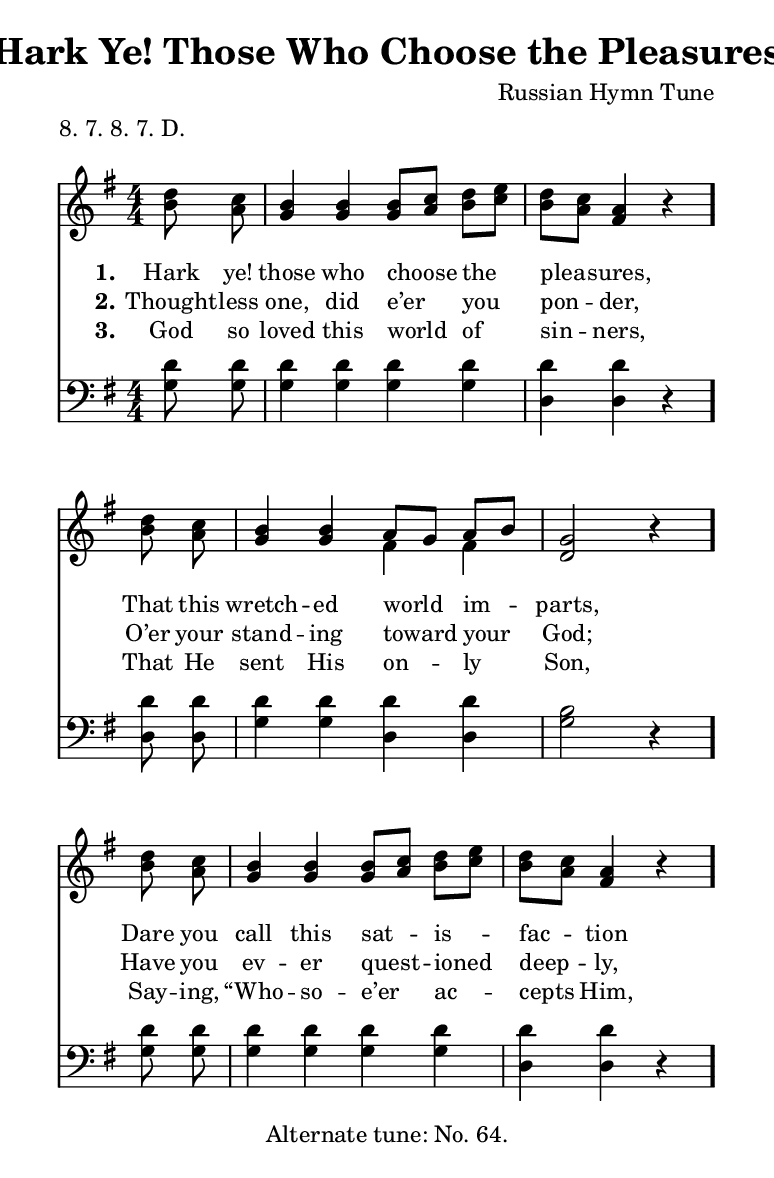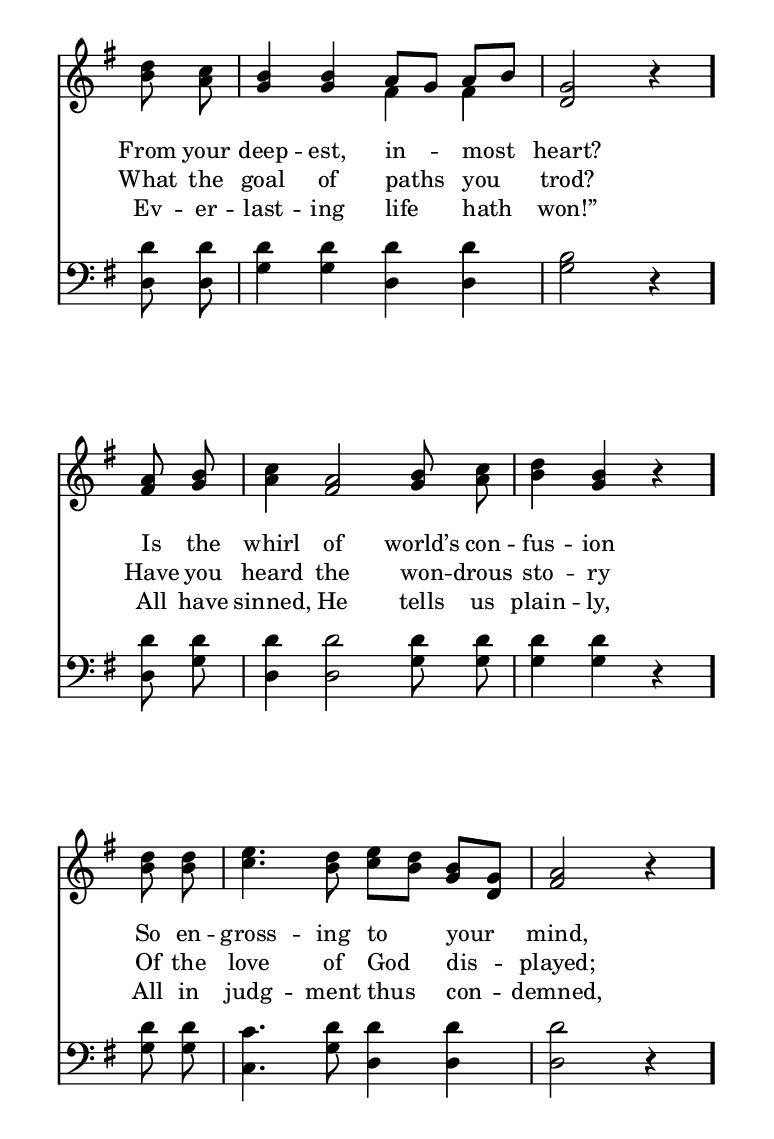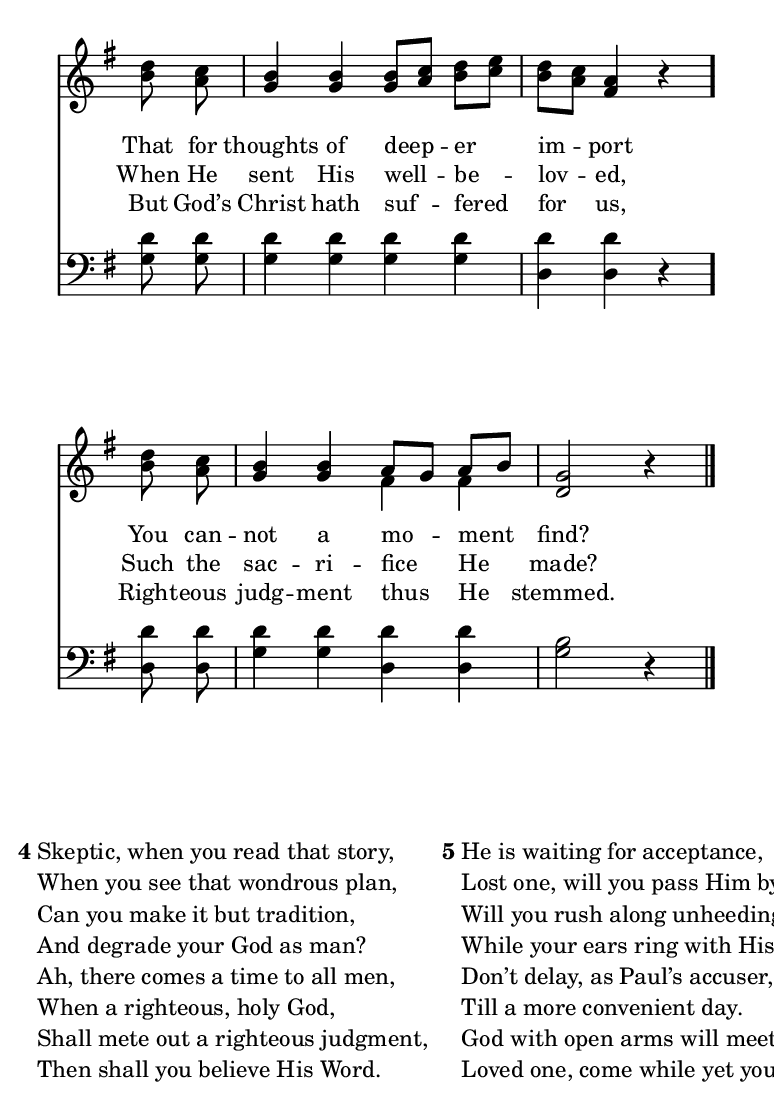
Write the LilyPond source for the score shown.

\include "common/global.ily"
\paper {
  \include "common/paper.ily"
  oddFooterMarkup = \markup { \vspace #1 \fill-line { \on-the-fly \first-page "Alternate tune: No. 64." } }
}

\header{
  %gospel
  hymnnumber = "89"
  title = "Hark Ye! Those Who Choose the Pleasures"
  tunename = "Ukraina"
  meter = "8. 7. 8. 7. D."
  poet = ""
  composer = "Russian Hymn Tune"
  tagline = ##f
}

% for fermata in MIDI
ta = { \tempo 4=80 }
tb = { \tempo 4=40 }

patternAA = { c8 c8 | c4 c4 c8[ c8] c8[ c8] | c8[ c8] c4 c4 }
patternAB = { c8 c8 | c4 c4 c4      c4      | c4      c4 c4 }

patternBA = { c8 c8 | c4 c4 c8[ c8] c8[ c8] | c2 c4 }
patternBB = { c8 c8 | c4 c4 c4      c4      | c2 c4 }

patternCA = { c8 c8 | c4 c2 c8 c8 | c4 c4 c4 }

patternDA = { c8 c8 | c4. c8 c8[ c8] c8[ c8] | c2 c4 }
patternDB = { c8 c8 | c4. c8 c4      c4      | c2 c4 }

global = {
  \include "common/overrides.ily"
  \override Staff.TimeSignature.style = #'numbered
  \time 4/4
  \override Score.MetronomeMark.transparent = ##t % hide all fermata changes too
  \ta
  \key g \major
  \partial 4
  \autoBeamOff
}

notesSoprano = {
\global
\relative c'' {

  \changePitch \patternAA { d c | b b b c d e | d c a r }
  \changePitch \patternBA { d c | b b a g a b | g r }
  \changePitch \patternAA { d' c | b b b c d e | d c a r }
  \changePitch \patternBA { d c | b b a g a b | g r }

  \changePitch \patternCA { a b | c a b c | d b r }
  \changePitch \patternDA { d d | e d e d b g | a r }
  \changePitch \patternAA { d c | b b b c d e | d c a r }
  \changePitch \patternBA { d c | b b a g a b | g r }

  \bar "|."

}
}

notesAlto = {
\global
\relative e'' {

  \changePitch \patternAA { b a | g g g a b c | b a fis r }
  \changePitch \patternBB { b a | g g fis fis | d r }
  \changePitch \patternAA { b' a | g g g a b c | b a fis r }
  \changePitch \patternBB { b a | g g fis fis | d r }

  \changePitch \patternCA { fis g | a fis g a | b g r }
  \changePitch \patternDA { b b | c b c b g d | fis r }
  \changePitch \patternAA { b a | g g g a b c | b a fis r }
  \changePitch \patternBB { b a | g g fis fis | d r }

}
}

notesTenor = {
\global
\relative a {

  \changePitch \patternAB { d d | d d d d | d d r }
  \changePitch \patternBB { d d | d d d d | b r }
  \changePitch \patternAB { d d | d d d d | d d r }
  \changePitch \patternBB { d d | d d d d | b r }

  \changePitch \patternCA { d d | d d d d | d d r }
  \changePitch \patternDB { d d | c d d d | d r }
  \changePitch \patternAB { d d | d d d d | d d r }
  \changePitch \patternBB { d d | d d d d | b r }

}
}

notesBass = {
\global
\relative f {

  \changePitch \patternAB { g g | g g g g | d d r }
  \changePitch \patternBB { d d | g g d d | g r }
  \changePitch \patternAB { g g | g g g g | d d r }
  \changePitch \patternBB { d d | g g d d | g r }

  \changePitch \patternCA { d g | d d g g | g g r }
  \changePitch \patternDB { g g | c, g' d d | d r }
  \changePitch \patternAB { g g | g g g g | d d r }
  \changePitch \patternBB { d d | g g d d | g r }

}
}

wordsA = \lyricmode {
\set stanza = "1."

Hark ye! those who choose the plea -- sures, \bar "."
That this wretch -- ed world im -- parts, \bar "." \break
Dare you call this sat -- is -- fac -- tion \bar "."
From your deep -- est, in -- most heart? \bar "." \break
Is the whirl of world’s con -- fus -- ion \bar "."
So en -- gross -- ing to your mind, \bar "." \break
That for thoughts of deep -- er im -- port \bar "."
You can -- not a mo -- ment find? \bar "." \break

}

wordsB = \lyricmode {
\set stanza = "2."

Thought -- less one, did e’er you pon -- der,
O’er your stand -- ing toward your God;
Have you ev -- er quest -- ioned deep -- ly,
What the goal of paths you trod?
Have you heard the won -- drous sto -- ry
Of the love of God dis -- played;
When He sent His well -- be -- lov -- ed,
Such the sac -- ri -- fice He made?

}

wordsC = \lyricmode {
\set stanza = "3."

God so loved this world of sin -- ners,
That He sent His on -- ly Son,
Say -- ing, “Who -- so -- e’er ac -- cepts Him,
Ev -- er -- last -- ing life hath won!”
All have sinned, He tells us plain -- ly,
All in judg -- ment thus con -- demned,
But God’s Christ hath suf -- fered for us,
Right -- eous judg -- ment thus He stemmed.

}

wordsD = \markuplist {

\line { Skeptic, when you read that story, }
\line { When you see that wondrous plan, }
\line { Can you make it but tradition, }
\line { And degrade your God as man? }
\line { Ah, there comes a time to all men, }
\line { When a righteous, holy God, }
\line { Shall mete out a righteous judgment, }
\line { Then shall you believe His Word. }

}

wordsE = \markuplist {

\line { He is waiting for acceptance, }
\line { Lost one, will you pass Him by, }
\line { Will you rush along unheeding, }
\line { While your ears ring with His cry? }
\line { Don’t delay, as Paul’s accuser, }
\line { Till a more convenient day. }
\line { God with open arms will meet you, }
\line { Loved one, come while yet you may. }

}

\score {
  \context ChoirStaff <<
    \context Staff = upper <<
      \set Staff.autoBeaming = ##f
      \set ChoirStaff.systemStartDelimiter = #'SystemStartBar
      \set ChoirStaff.printPartCombineTexts = ##f
      \partcombine #'(2 . 9) \notesSoprano \notesAlto
      \context NullVoice = sopranos { \voiceOne << \notesSoprano >> }
      \context NullVoice = altos { \voiceTwo << \notesAlto >> }
      \context Lyrics = one   \lyricsto sopranos \wordsA
      \context Lyrics = two   \lyricsto sopranos \wordsB
      \context Lyrics = three \lyricsto sopranos \wordsC
    >>
    \context Staff = men <<
      \set Staff.autoBeaming = ##f
      \clef bass
      \set ChoirStaff.printPartCombineTexts = ##f
      \partcombine #'(2 . 9) \notesTenor \notesBass
      \context NullVoice = tenors { \voiceOne << \notesTenor >> }
      \context NullVoice = basses { \voiceTwo << \notesBass >> }
    >>
  >>
  \layout {
    \include "common/layout.ily"
  }
  \midi{
    \include "common/midi.ily"
  }
}

\noPageBreak

\markup { \fill-line { %\column {
  \hspace #0.1
  \line{ \bold 4 \column { \wordsD } } %\combine \null \vspace #0.4
  \hspace #0.1
  \line{ \bold 5 \column { \wordsE } } %\combine \null \vspace #0.4
  \hspace #0.1
} } %}

\version "2.19.49"  % necessary for upgrading to future LilyPond versions.

% vi:set et ts=2 sw=2 ai nocindent syntax=lilypond:
